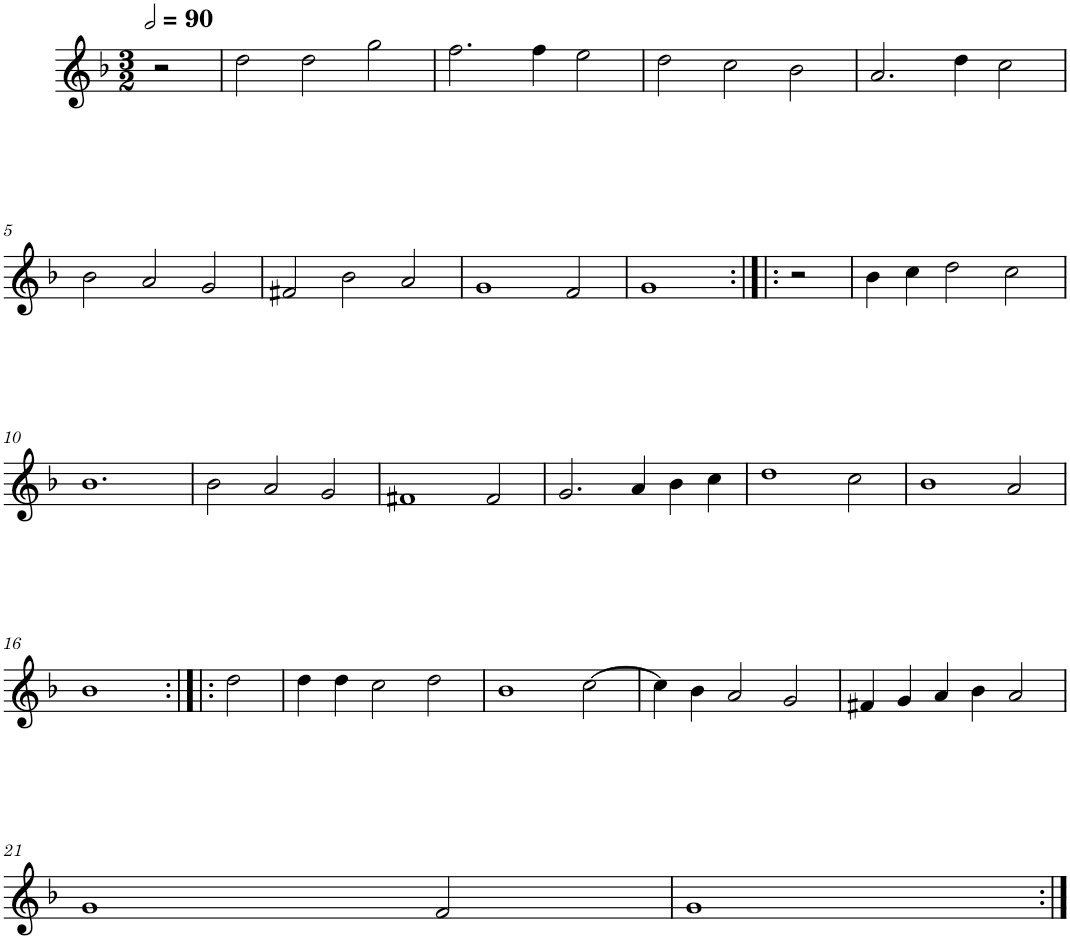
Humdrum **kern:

**kern
*part1
*staff1
*I"Quatre parties
*clefG2
*k[b-]
*M3/2
*MM180
=
2r
=1
2dd\
2dd\
2gg\
=2
2.ff\
4ff\
2ee\
=3
2dd\
2cc\
2b-\
=4
2.a/
4dd\
2cc\
!!LO:LB:g=z
=5
2b-\
2a/
2g/
=6
2f#X/
2b-\
2a/
=7
1g
2f/
=8
1g
2r
=9
4b-\
4cc\
2dd\
2cc\
!!LO:LB:g=z
=10
1.b-
=11
2b-\
2a/
2g/
=12
1f#X
2f#/
=13
2.g/
4a/
4b-\
4cc\
=14
1dd
2cc\
=15
1b-
2a/
!!LO:LB:g=z
=16
1b-
2dd\
=17
4dd\
4dd\
2cc\
2dd\
=18
1b-
[2cc\
=19
4cc\]
4b-\
2a/
2g/
=20
4f#X/
4g/
4a/
4b-\
2a/
!!LO:LB:g=z
=21
1g
2f/
=22
1g
=:|!
*-
